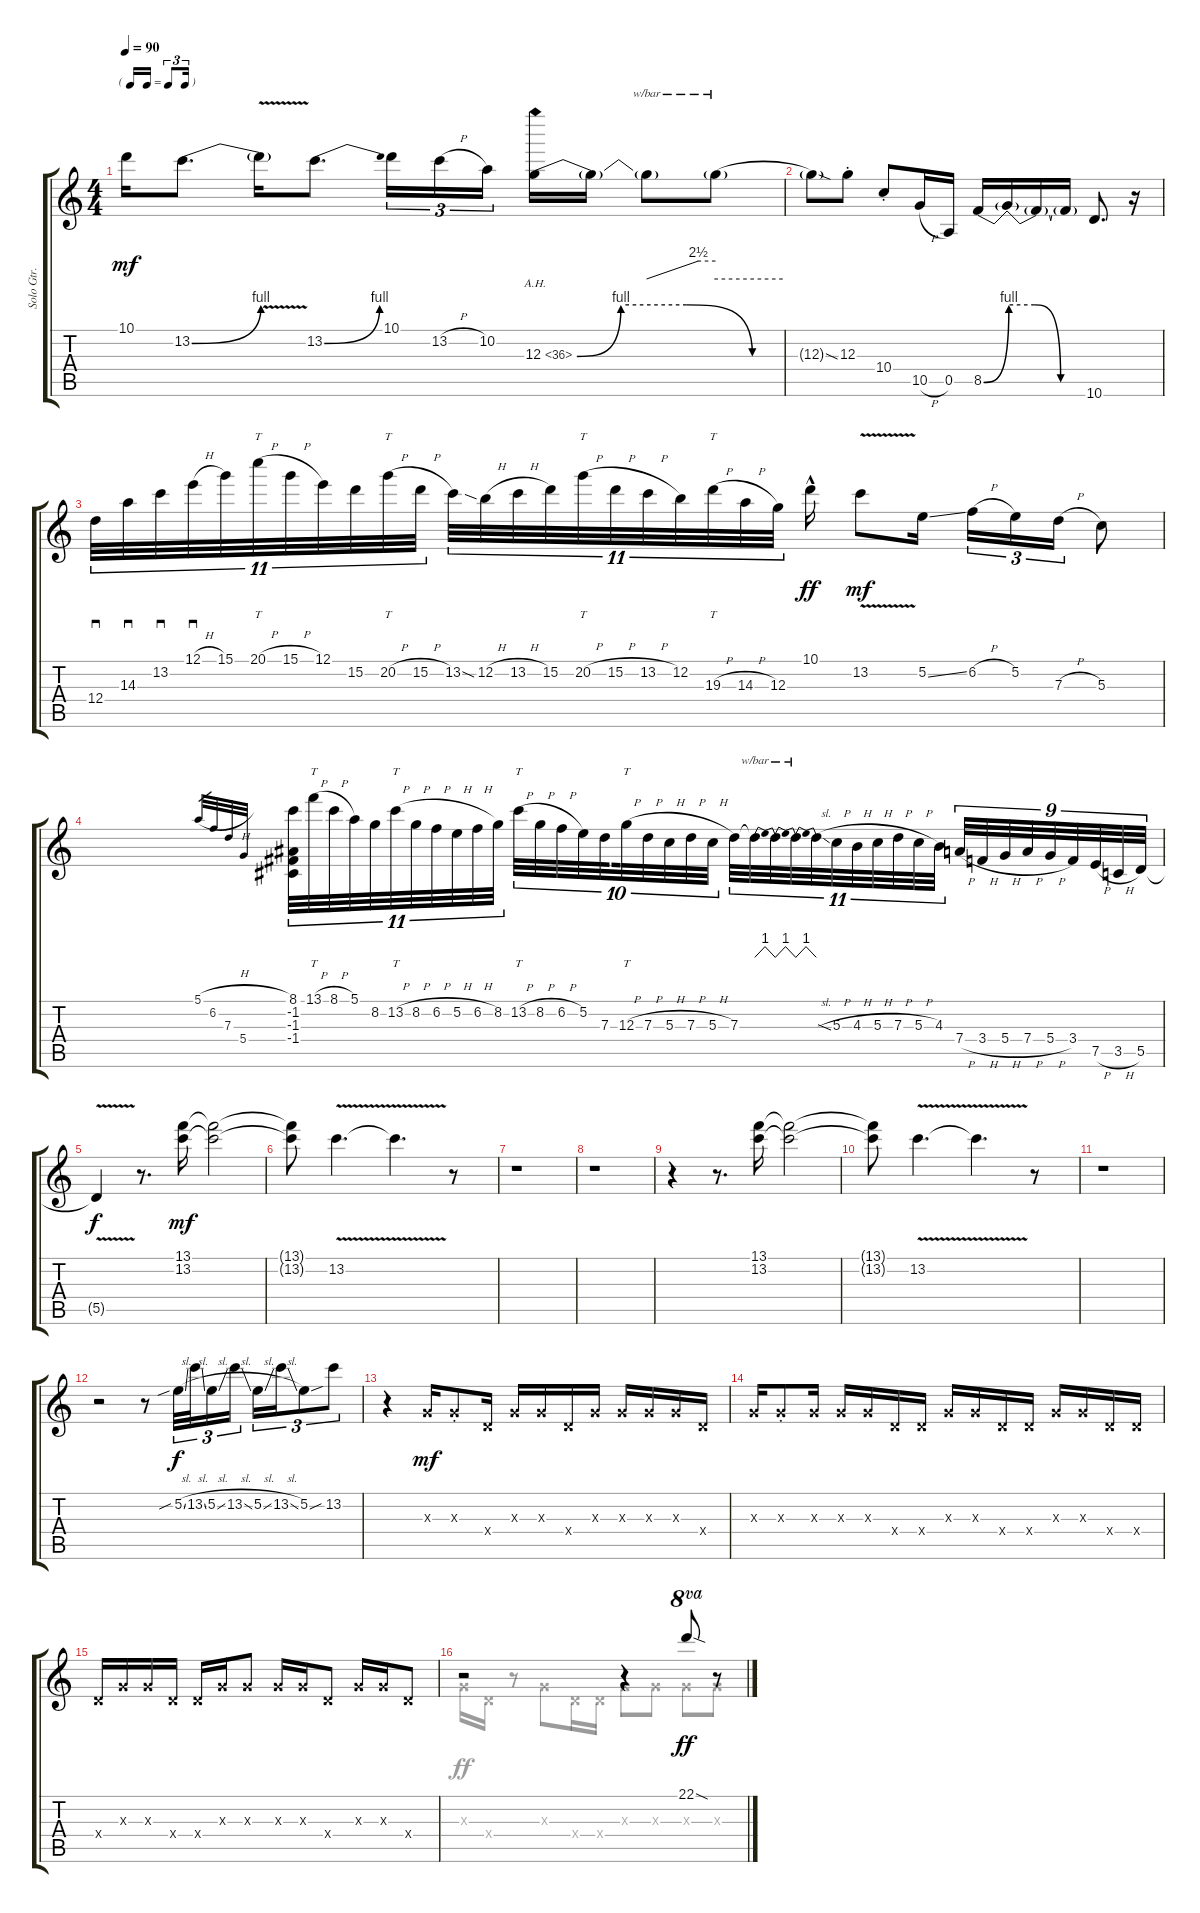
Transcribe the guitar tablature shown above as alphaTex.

\track ("Solo Gtr." "Solo Gtr.") {instrument distortionguitar}
\staff {score tabs}
\tuning (E4 B3 G3 D3 A2 E2) {hide}
\voice
\ts (4 4)
\tf triplet16th
\tempo 90
\clef g2
\ks c
10.1.16{dy mf} 13.2{be (bend 0 0 60 4)}.8{d} 13.2{v t}.16 13.2{be (bend 0 0 60 4)}.8{d} 10.1.16{tu (3 2)} 13.2{h}.16{tu (3 2)} 10.2.16{tu (3 2) beam splitsecondary} 12.3{be (custom 0 0 10 4 25 4 40 0 60 0) ah 24}.16 12.3{t}.16 12.3{t}.8{tbe (custom default 0 0 45 10 60 10)} 12.3{t}.8{tbe (hold default 0 0 60 0)} |
12.3{sod t}.8 12.3{st}.8 10.4{st}.8 10.5{h}.16 0.5.16 8.5{be (bend 0 0 60 4)}.16 8.5{be (custom 0 4 20 4 40 0 60 0) t}.16 8.5{t}.16 8.5{t}.16 10.6.8{d} r.16 |
12.4.32{sd tu (11 8)} 14.3.32{sd tu (11 8)} 13.2.32{sd tu (11 8)} 12.1{h}.32{sd tu (11 8)} 15.1.32{tu (11 8)} 20.1{h}.32{tt tu (11 8)} 15.1{h}.32{tu (11 8)} 12.1.32{tu (11 8)} 15.2.32{tu (11 8)} 20.2{h}.32{tt tu (11 8)} 15.2{h}.32{tu (11 8)} 13.2.32{tu (11 8)} 12.2{sia h}.32{tu (11 8)} 13.2{h}.32{tu (11 8)} 15.2.32{tu (11 8)} 20.2{h}.32{tt tu (11 8)} 15.2{h}.32{tu (11 8)} 13.2{h}.32{tu (11 8)} 12.2.32{tu (11 8)} 19.3{h}.32{tt tu (11 8)} 14.3{h}.32{tu (11 8)} 12.3.32{tu (11 8)} 10.1{hac}.16{dy ff} 13.2{v}.8{dy mf} 5.2{ss}.16 6.2{h}.16{tu (3 2)} 5.2.16{tu (3 2)} 7.3{h}.16{tu (3 2)} 5.3.8 |
5.1{h}.32{gr} 6.2.32{gr} 7.3.32{gr} 5.4.32{gr} (8.1 -1.2 -1.3 -1.4).32{tu (11 8)} 13.1{h}.32{tt tu (11 8)} 8.1{h}.32{tu (11 8)} 5.1.32{tu (11 8)} 8.2.32{tu (11 8)} 13.2{h}.32{tt tu (11 8)} 8.2{h}.32{tu (11 8)} 6.2{h}.32{tu (11 8)} 5.2{h}.32{tu (11 8)} 6.2{h}.32{tu (11 8)} 8.2.32{tu (11 8)} 13.2{h}.32{tt tu (10 8)} 8.2{h}.32{tu (10 8)} 6.2{h}.32{tu (10 8)} 5.2.32{tu (10 8)} 7.3.32{tu (10 8) beam splitsecondary} 12.3{h}.32{tt tu (10 8)} 7.3{h}.32{tu (10 8)} 5.3{h}.32{tu (10 8)} 7.3{h}.32{tu (10 8)} 5.3{h}.32{tu (10 8)} 7.3.32{tu (11 8)} 7.3{t}.32{tu (11 8) tbe (dip default 0 0 30 4 60 0)} 7.3{t}.32{tu (11 8) tbe (dip default 0 0 30 4 60 0)} 7.3{t}.32{tu (11 8) tbe (dip default 0 0 30 4 60 0)} 7.3{sl t}.32{tu (11 8)} 5.3{h}.32{tu (11 8)} 4.3{h}.32{tu (11 8)} 5.3{h}.32{tu (11 8)} 7.3{h}.32{tu (11 8)} 5.3{h}.32{tu (11 8)} 4.3.32{tu (11 8)} 7.4{h}.32{tu (9 8)} 3.4{h}.32{tu (9 8)} 5.4{h}.32{tu (9 8)} 7.4{h}.32{tu (9 8)} 5.4{h}.32{tu (9 8)} 3.4.32{tu (9 8)} 7.5{h}.32{tu (9 8)} 3.5{h}.32{tu (9 8)} 5.5.32{tu (9 8)} |
5.5{v t}.4{dy f} r.8{d} (13.1 13.2).16{dy mf} (13.1{t} 13.2{t}).2 |
(13.1{t} 13.2{t}).8 13.2{v}.4{d} 13.2{v t}.4{d} r.8 |
r.1 |
r.1 |
r.4 r.8{d} (13.1 13.2).16 (13.1{t} 13.2{t}).2 |
(13.1{t} 13.2{t}).8 13.2{v}.4{d} 13.2{v t}.4{d} r.8 |
r.1 |
r.2 r.8 5.2{sib sl}.32{tu (3 2) dy f} 13.2{sl}.32{tu (3 2)} 5.2{sl}.16{tu (3 2)} 13.2{sl}.16{tu (3 2)} 5.2{sl}.16{tu (3 2)} 13.2{sl}.16{tu (3 2)} 5.2{sou}.8{tu (3 2)} 13.2.8{tu (3 2)} |
\section ("" " ")
r.4 0.3{x}.16{dy mf} 0.3{st x}.8 0.4{x}.16 0.3{x}.16 0.3{x}.16 0.4{x}.16 0.3{x}.16 0.3{x}.16 0.3{x}.16 0.3{x}.16 0.4{x}.16 |
0.3{x}.16 0.3{st x}.8 0.3{x}.16 0.3{x}.16 0.3{x}.16 0.4{x}.16 0.4{x}.16 0.3{x}.16 0.3{x}.16 0.4{x}.16 0.4{x}.16 0.3{x}.16 0.3{x}.16 0.4{x}.16 0.4{x}.16 |
0.4{x}.16 0.3{x}.16 0.3{x}.16 0.4{x}.16 0.4{x}.16 0.3{x}.16 0.3{x}.8 0.3{x}.16 0.3{x}.16 0.4{x}.8 0.3{x}.16 0.3{x}.16 0.4{x}.8 |
r.2 r.4 22.1{sod}.8{ot 8va dy ff} r.8
\voice
\clef g2
\ottava regular
\simile none
\ks c
|
|
|
|
|
|
|
|
|
|
|
|
|
|
|
0.3{x}.16 0.4{x}.16 r.8 0.3{x}.8 0.4{x}.16 0.4{x}.16 0.3{x}.8 0.3{x}.8 0.3{x}.8{dy ff} 0.3{x}.8
